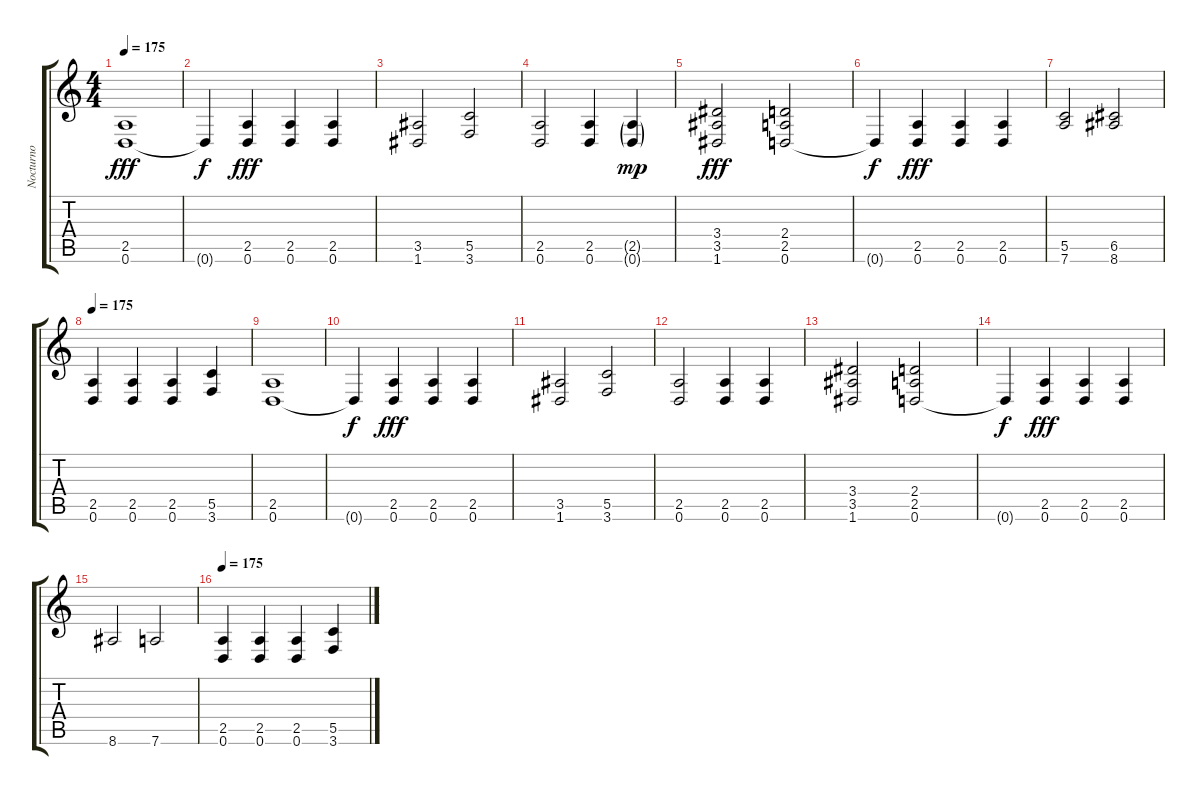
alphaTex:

\track ("Nocturno" "Nocturno") {instrument distortionguitar}
\staff {score tabs}
\tuning (D4 A3 F3 C3 G2 D2) {hide}
\ts (4 4)
\tempo 175
\clef g2
\ks c
(2.5 0.6).1{dy fff} |
0.6{t}.4{dy f} (2.5 0.6).4{dy fff} (2.5 0.6).4 (2.5 0.6).4 |
(3.5 1.6).2 (5.5 3.6).2 |
(2.5 0.6).2 (2.5 0.6).4 (2.5{g} 0.6{g}).4{dy mp} |
(3.4 3.5 1.6).2{dy fff} (2.4 2.5 0.6).2 |
0.6{t}.4{dy f} (2.5 0.6).4{dy fff} (2.5 0.6).4 (2.5 0.6).4 |
(5.5 7.6).2 (6.5 8.6).2 |
\tempo 175
(2.5 0.6).4 (2.5 0.6).4 (2.5 0.6).4 (5.5 3.6).4 |
(2.5 0.6).1 |
0.6{t}.4{dy f} (2.5 0.6).4{dy fff} (2.5 0.6).4 (2.5 0.6).4 |
(3.5 1.6).2 (5.5 3.6).2 |
(2.5 0.6).2 (2.5 0.6).4 (2.5 0.6).4 |
(3.4 3.5 1.6).2 (2.4 2.5 0.6).2 |
0.6{t}.4{dy f} (2.5 0.6).4{dy fff} (2.5 0.6).4 (2.5 0.6).4 |
8.6.2 7.6.2 |
\tempo 175
(2.5 0.6).4 (2.5 0.6).4 (2.5 0.6).4 (5.5 3.6).4
